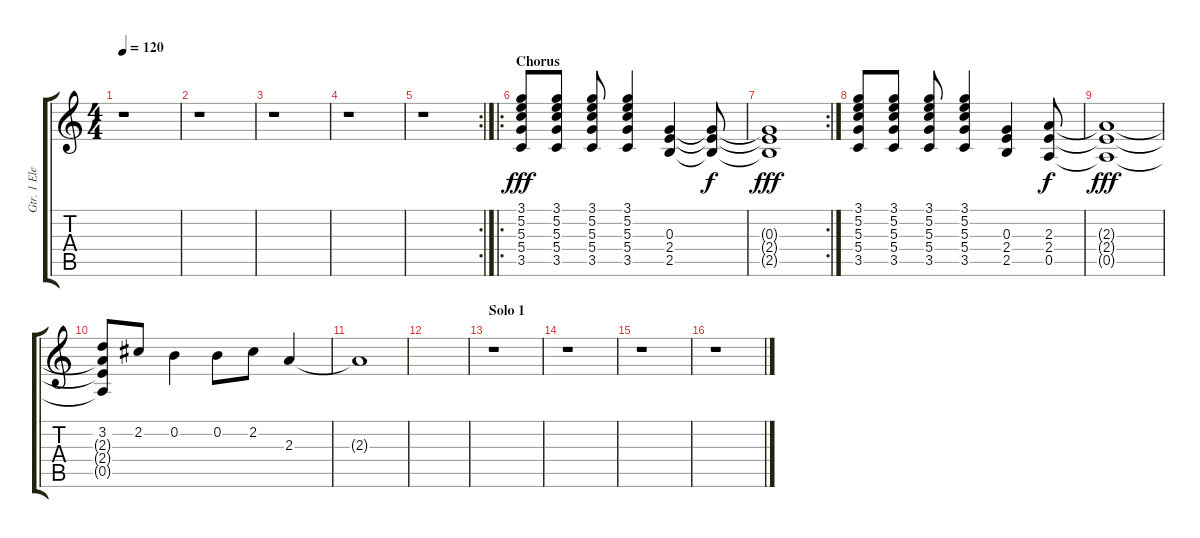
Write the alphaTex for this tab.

\track ("Gtr. 1 Electrica" "Gtr. 1 Ele") {instrument overdrivenguitar}
\staff {score tabs}
\tuning (E4 B3 G3 D3 A2 E2) {hide}
\ts (4 4)
\tempo 120
\clef g2
\ks c
r.1{dy fff} |
r.1 |
r.1 |
r.1 |
\rc 2
r.1 |
\ro
\section ("" "Chorus")
(3.1 5.2 5.3 5.4 3.5).8 (3.1 5.2 5.3 5.4 3.5).8 (3.1 5.2 5.3 5.4 3.5).8 (3.1 5.2 5.3 5.4 3.5).4 (0.3 2.4 2.5).4 (0.3{t} 2.4{t} 2.5{t}).8{dy f} |
\rc 2
(0.3{t} 2.4{t} 2.5{t}).1{dy fff} |
(3.1 5.2 5.3 5.4 3.5).8 (3.1 5.2 5.3 5.4 3.5).8 (3.1 5.2 5.3 5.4 3.5).8 (3.1 5.2 5.3 5.4 3.5).4 (0.3 2.4 2.5).4 (2.3 2.4 0.5).8{dy f} |
(2.3{t} 2.4{t} 0.5{t}).1{dy fff} |
(3.2 2.3{t} 2.4{t} 0.5{t}).8 2.2.8 0.2.4 0.2.8 2.2.8 2.3.4 |
2.3{t}.1 |
|
\section ("" "Solo 1")
r.1 |
r.1 |
r.1 |
r.1
